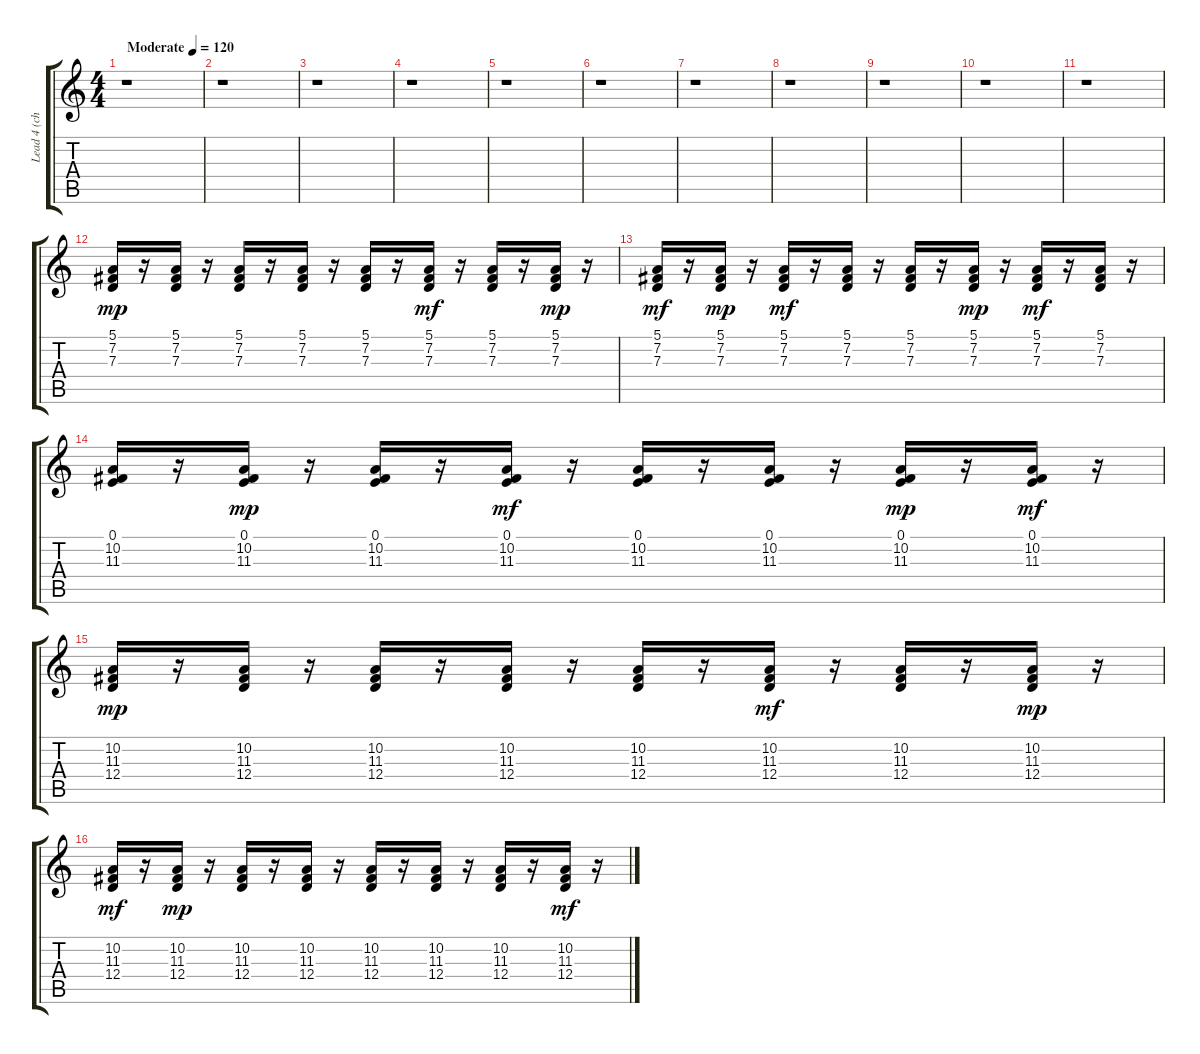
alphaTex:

\track ("Lead 4 (chiff lead)" "Lead 4 (ch") {instrument lead4chiff}
\staff {score tabs}
\tuning (E4 B3 G3 D3 A2 E2) {hide}
\ts (4 4)
\tempo (120 "Moderate")
\clef g2
\ks c
r.1{dy mp instrument lead4chiff} |
r.1 |
r.1 |
r.1 |
r.1 |
r.1 |
r.1 |
r.1 |
r.1 |
r.1 |
r.1 |
(5.1 7.2 7.3).16 r.16 (5.1 7.2 7.3).16 r.16 (5.1 7.2 7.3).16 r.16 (5.1 7.2 7.3).16 r.16 (5.1 7.2 7.3).16 r.16 (5.1 7.2 7.3).16{dy mf} r.16 (5.1 7.2 7.3).16 r.16 (5.1 7.2 7.3).16{dy mp} r.16 |
(5.1 7.2 7.3).16{dy mf} r.16 (5.1 7.2 7.3).16{dy mp} r.16 (5.1 7.2 7.3).16{dy mf} r.16 (5.1 7.2 7.3).16 r.16 (5.1 7.2 7.3).16 r.16 (5.1 7.2 7.3).16{dy mp} r.16 (5.1 7.2 7.3).16{dy mf} r.16 (5.1 7.2 7.3).16 r.16 |
(0.1 10.2 11.3).16 r.16 (0.1 10.2 11.3).16{dy mp} r.16 (0.1 10.2 11.3).16 r.16 (0.1 10.2 11.3).16{dy mf} r.16 (0.1 10.2 11.3).16 r.16 (0.1 10.2 11.3).16 r.16 (0.1 10.2 11.3).16{dy mp} r.16 (0.1 10.2 11.3).16{dy mf} r.16 |
(10.2 11.3 12.4).16{dy mp} r.16 (10.2 11.3 12.4).16 r.16 (10.2 11.3 12.4).16 r.16 (10.2 11.3 12.4).16 r.16 (10.2 11.3 12.4).16 r.16 (10.2 11.3 12.4).16{dy mf} r.16 (10.2 11.3 12.4).16 r.16 (10.2 11.3 12.4).16{dy mp} r.16 |
(10.2 11.3 12.4).16{dy mf} r.16 (10.2 11.3 12.4).16{dy mp} r.16 (10.2 11.3 12.4).16 r.16 (10.2 11.3 12.4).16 r.16 (10.2 11.3 12.4).16 r.16 (10.2 11.3 12.4).16 r.16 (10.2 11.3 12.4).16 r.16 (10.2 11.3 12.4).16{dy mf} r.16
